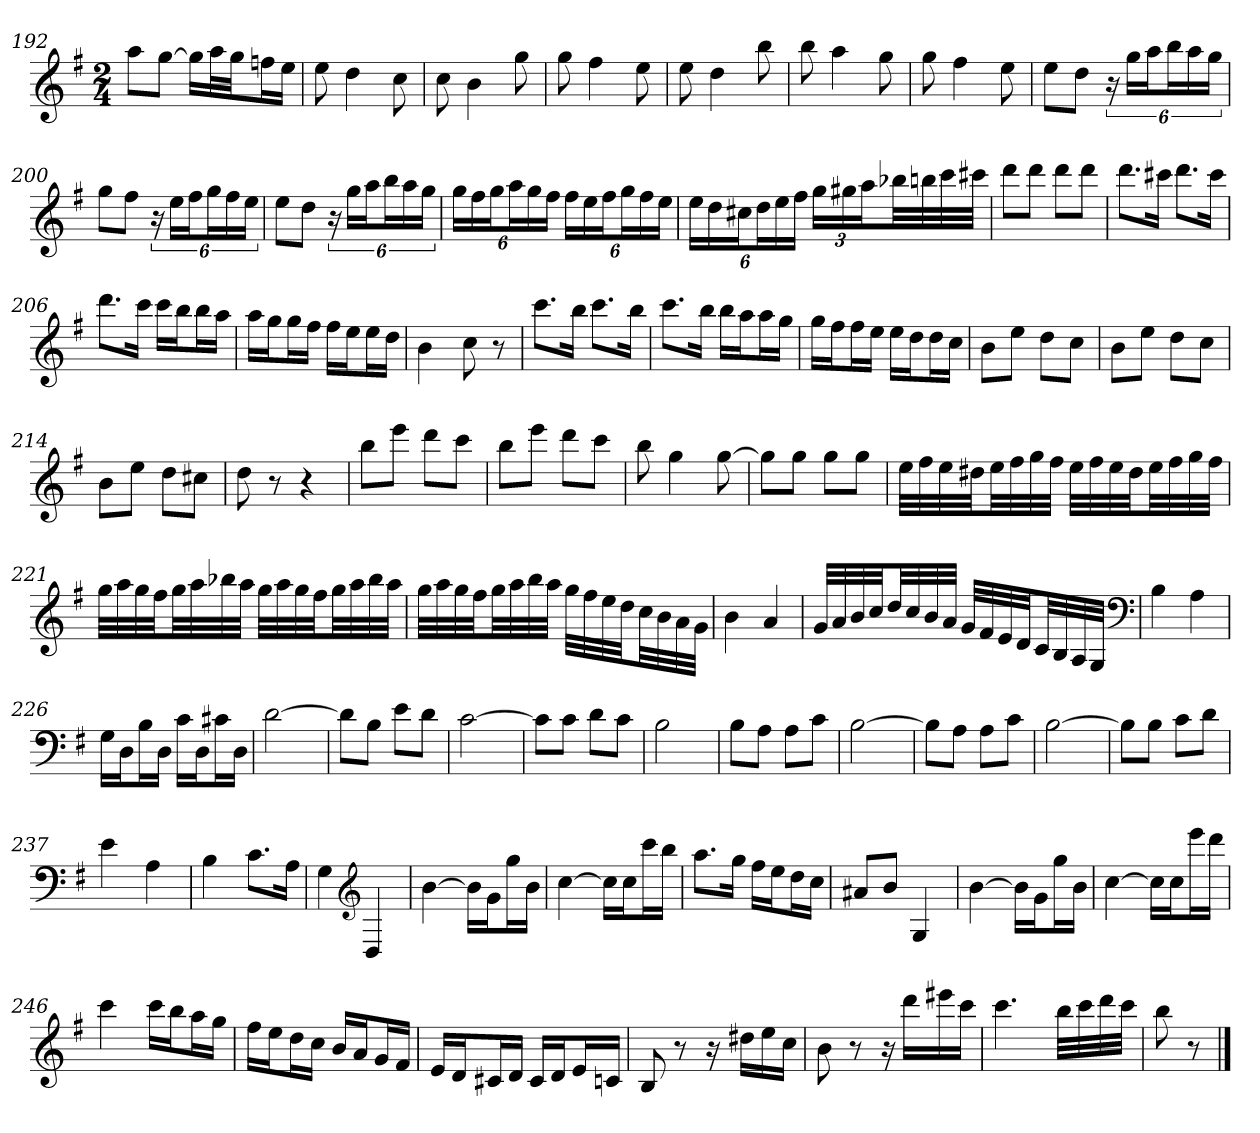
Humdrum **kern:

**kern
*part1
*staff1
*clefG2
*k[f#]
*G:
*M2/4
=192
8aa\L
[8gg\J
16gg\LL]
32aa\L
32gg\JJ
16ffn\L
16ee\JJ
=193
8ee
4dd
8cc
=194
8cc
4b
8gg
=195
8gg
4ff#
8ee
=196
8ee
4dd
8bb
=197
8bb
4aa
8gg
=198
8gg
4ff#
8ee
=199
8ee\L
8dd\J
24r
24gg\LL
24aa\J
24bb\L
24aa\
24gg\JJ
=200
8gg\L
8ff#\J
24r
24ee\LL
24ff#\J
24gg\L
24ff#\
24ee\JJ
=201
8ee\L
8dd\J
24r
24gg\LL
24aa\J
24bb\L
24aa\
24gg\JJ
=202
24gg\LL
24ff#\
24gg\J
24aa\L
24gg\
24ff#\JJ
24ff#\LL
24ee\
24ff#\J
24gg\L
24ff#\
24ee\JJ
=203
24ee\LL
24dd\
24cc#X\J
24dd\L
24ee\
24ff#\JJ
24gg\LL
24gg#X\
24aa\J
32bb-X\LL
32bbn\
32ccc\
32ccc#X\JJJ
=204
8ddd\L
8ddd\J
8ddd\L
8ddd\J
=205
8.ddd\L
16ccc#X\Jk
8.ddd\L
16ccc#\Jk
=206
8.ddd\L
16ccc\Jk
16ccc\LL
16bb\J
16bb\L
16aa\JJ
=207
16aa\LL
16gg\J
16gg\L
16ff#\JJ
16ff#\LL
16ee\J
16ee\L
16dd\JJ
=208
4b
8cc
8r
=209
8.ccc\L
16bb\Jk
8.ccc\L
16bb\Jk
=210
8.ccc\L
16bb\Jk
16bb\LL
16aa\J
16aa\L
16gg\JJ
=211
16gg\LL
16ff#\J
16ff#\L
16ee\JJ
16ee\LL
16dd\J
16dd\L
16cc\JJ
=212
8b\L
8ee\J
8dd\L
8cc\J
=213
8b\L
8ee\J
8dd\L
8cc\J
=214
8b\L
8ee\J
8dd\L
8cc#X\J
=215
8dd
8r
4r
=216
8bb\L
8eee\J
8ddd\L
8ccc\J
=217
8bb\L
8eee\J
8ddd\L
8ccc\J
=218
8bb
4gg
[8gg
=219
8gg\L]
8gg\J
8gg\L
8gg\J
=220
32ee\LLL
32ff#\
32ee\
32dd#X\JJ
32ee\LL
32ff#\
32gg\
32ff#\JJJ
32ee\LLL
32ff#\
32ee\
32dd#\JJ
32ee\LL
32ff#\
32gg\
32ff#\JJJ
=221
32gg\LLL
32aa\
32gg\
32ff#\JJ
32gg\LL
32aa\
32bb-X\
32aa\JJJ
32gg\LLL
32aa\
32gg\
32ff#\JJ
32gg\LL
32aa\
32bb-\
32aa\JJJ
=222
32gg\LLL
32aa\
32gg\
32ff#\JJ
32gg\LL
32aa\
32bb\
32aa\JJJ
32gg\LLL
32ff#\
32ee\
32dd\JJ
32cc\LL
32b\
32a\
32g\JJJ
=223
4b
4a
=224
32g/LLL
32a/
32b/
32cc/JJ
32dd/LL
32cc/
32b/
32a/JJJ
32g/LLL
32f#/
32e/
32d/JJ
32c/LL
32B/
32A/
32G/JJJ
*clefF4
=225
4B
4A
=226
16G\LL
16D\J
16B\L
16D\JJ
16c\LL
16D\J
16c#X\L
16D\JJ
=227
[2d
=228
8d\L]
8B\J
8e\L
8d\J
=229
[2c
=230
8c\L]
8c\J
8d\L
8c\J
=231
2B
=232
8B\L
8A\J
8A\L
8c\J
=233
[2B
=234
8B\L]
8A\J
8A\L
8c\J
=235
[2B
=236
8B\L]
8B\J
8c\L
8d\J
=237
4e
4A
=238
4B
8.c\L
16A\Jk
=239
4G
*clefG2
4D
=240
[4b
16b\LL]
16g\J
16gg\L
16b\JJ
=241
[4cc
16cc\LL]
16cc\J
16ccc\L
16bb\JJ
=242
8.aa\L
16gg\Jk
16ff#\LL
16ee\J
16dd\L
16cc\JJ
=243
8a#X/L
8b/J
4G
=244
[4b
16b\LL]
16g\J
16gg\L
16b\JJ
=245
[4cc
16cc\LL]
16cc\J
16eee\L
16ddd\JJ
=246
4ccc
16ccc\LL
16bb\J
16aa\L
16gg\JJ
=247
16ff#\LL
16ee\J
16dd\L
16cc\JJ
16b/LL
16a/J
16g/L
16f#/JJ
=248
16e/LL
16d/J
16c#X/L
16d/JJ
16c#/LL
16d/J
16e/L
16cn/JJ
=249
8B
8r
16r
16dd#X\LL
16ee\
16cc\JJ
=250
8b
8r
16r
16ddd\LL
16eee#X\
16ccc\JJ
=251
4.ccc
32bb\LLL
32ccc\
32ddd\
32ccc\JJJ
=252
8bb
8r
==
*-
